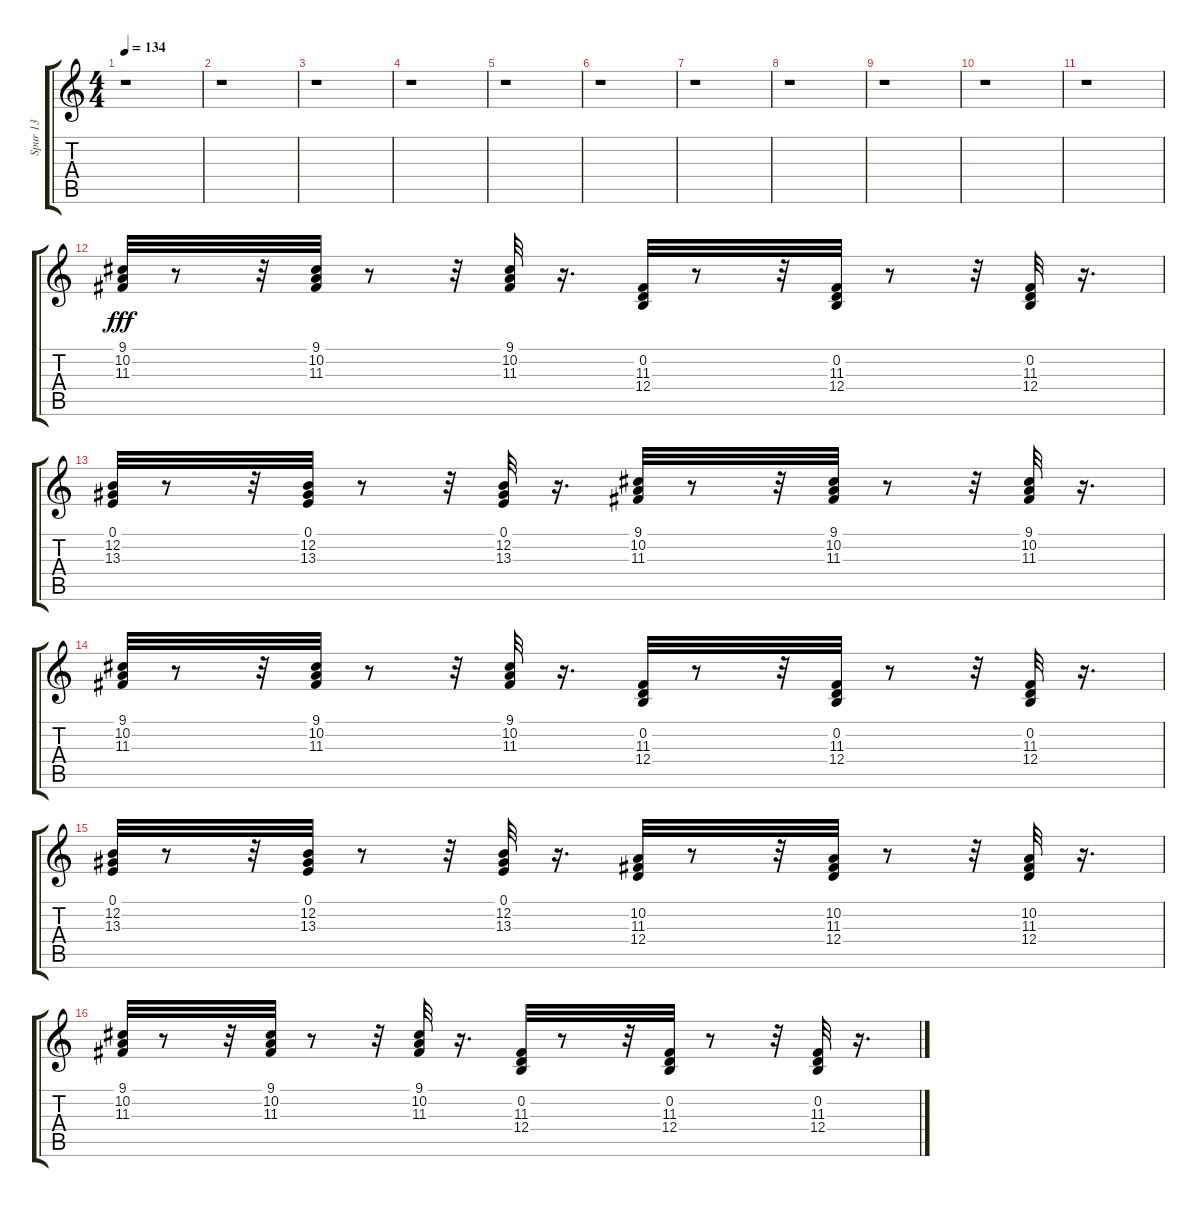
\track ("Spur 13" "Spur 13") {instrument electricgrandpiano}
\staff {score tabs}
\tuning (E4 B3 G3 D3 A2 E2) {hide}
\ts (4 4)
\tempo 134
\clef g2
\ks c
r.1{dy fff} |
r.1 |
r.1 |
r.1 |
r.1 |
r.1 |
r.1 |
r.1 |
r.1 |
r.1 |
r.1 |
(9.1 10.2 11.3).32 r.8 r.32 (9.1 10.2 11.3).32 r.8 r.32 (9.1 10.2 11.3).32 r.16{d} (0.2 11.3 12.4).32 r.8 r.32 (0.2 11.3 12.4).32 r.8 r.32 (0.2 11.3 12.4).32 r.16{d} |
(0.1 12.2 13.3).32 r.8 r.32 (0.1 12.2 13.3).32 r.8 r.32 (0.1 12.2 13.3).32 r.16{d} (9.1 10.2 11.3).32 r.8 r.32 (9.1 10.2 11.3).32 r.8 r.32 (9.1 10.2 11.3).32 r.16{d} |
(9.1 10.2 11.3).32 r.8 r.32 (9.1 10.2 11.3).32 r.8 r.32 (9.1 10.2 11.3).32 r.16{d} (0.2 11.3 12.4).32 r.8 r.32 (0.2 11.3 12.4).32 r.8 r.32 (0.2 11.3 12.4).32 r.16{d} |
(0.1 12.2 13.3).32 r.8 r.32 (0.1 12.2 13.3).32 r.8 r.32 (0.1 12.2 13.3).32 r.16{d} (10.2 11.3 12.4).32 r.8 r.32 (10.2 11.3 12.4).32 r.8 r.32 (10.2 11.3 12.4).32 r.16{d} |
(9.1 10.2 11.3).32 r.8 r.32 (9.1 10.2 11.3).32 r.8 r.32 (9.1 10.2 11.3).32 r.16{d} (0.2 11.3 12.4).32 r.8 r.32 (0.2 11.3 12.4).32 r.8 r.32 (0.2 11.3 12.4).32 r.16{d}
